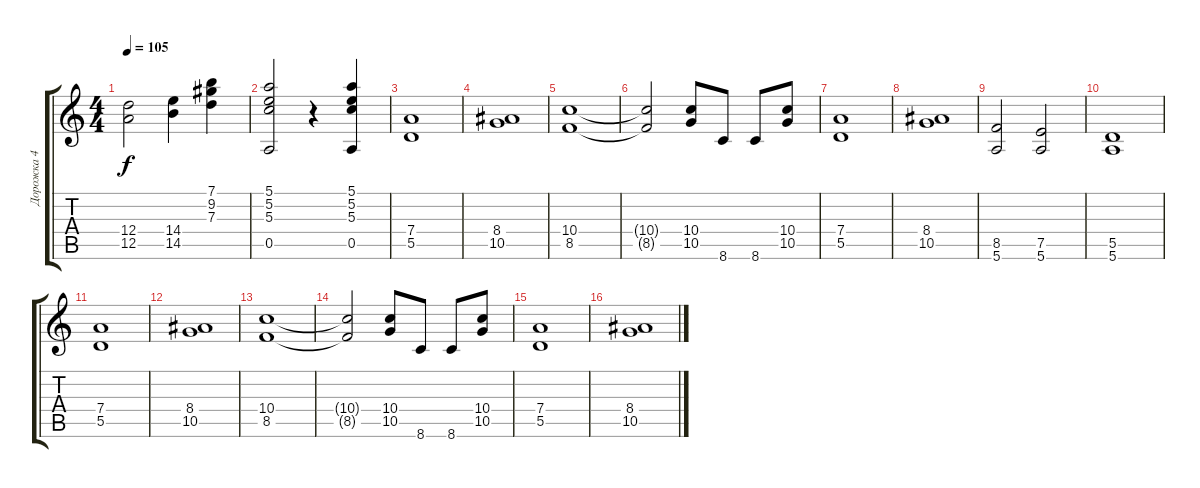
\track ("Дорожка 4" "Дорожка 4") {instrument overdrivenguitar}
\staff {score tabs}
\tuning (E4 B3 G3 D3 A2 E2) {hide}
\ts (4 4)
\tempo 105
\clef g2
\ks c
(12.4 12.5).2{dy f} (14.4 14.5).4 (7.1 9.2 7.3).4 |
(5.1 5.2 5.3 0.5).2 r.4 (5.1 5.2 5.3 0.5).4 |
(7.4 5.5).1 |
(8.4 10.5).1 |
(10.4 8.5).1 |
(10.4{t} 8.5{t}).2 (10.4 10.5).8 8.6.8 8.6.8 (10.4 10.5).8 |
(7.4 5.5).1 |
(8.4 10.5).1 |
(8.5 5.6).2 (7.5 5.6).2 |
(5.5 5.6).1 |
(7.4 5.5).1 |
(8.4 10.5).1 |
(10.4 8.5).1 |
(10.4{t} 8.5{t}).2 (10.4 10.5).8 8.6.8 8.6.8 (10.4 10.5).8 |
(7.4 5.5).1 |
(8.4 10.5).1
